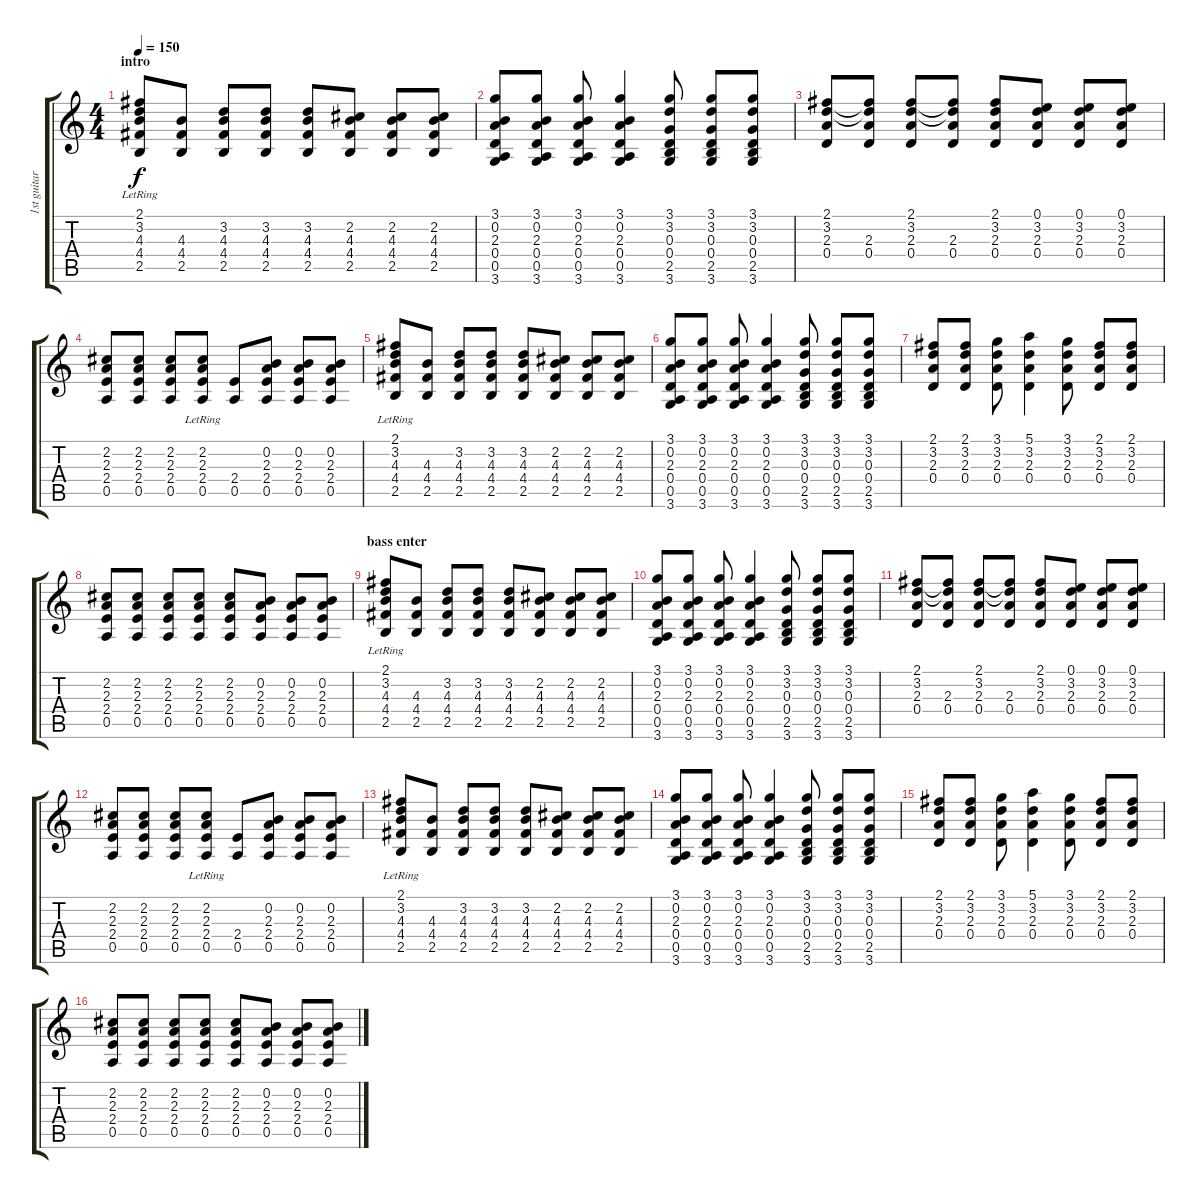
\track ("1st guitar" "1st guitar") {instrument acousticguitarsteel}
\staff {score tabs}
\tuning (E4 B3 G3 D3 A2 E2) {hide}
\ts (4 4)
\section ("" "intro")
\tempo 150
\clef g2
\ks c
(2.1{lr} 3.2{lr} 4.3 4.4 2.5).8{dy f instrument acousticguitarsteel} (4.3 4.4 2.5).8 (3.2 4.3 4.4 2.5).8 (3.2 4.3 4.4 2.5).8 (3.2 4.3 4.4 2.5).8 (2.2 4.3 4.4 2.5).8 (2.2 4.3 4.4 2.5).8 (2.2 4.3 4.4 2.5).8 |
(3.1 0.2 2.3 0.4 0.5 3.6).8 (3.1 0.2 2.3 0.4 0.5 3.6).8 (3.1 0.2 2.3 0.4 0.5 3.6).8 (3.1 0.2 2.3 0.4 0.5 3.6).4 (3.1 3.2 0.3 0.4 2.5 3.6).8 (3.1 3.2 0.3 0.4 2.5 3.6).8 (3.1 3.2 0.3 0.4 2.5 3.6).8 |
(2.1 3.2 2.3 0.4).8 (2.1{t} 3.2{t} 2.3 0.4).8 (2.1 3.2 2.3 0.4).8 (2.1{t} 3.2{t} 2.3 0.4).8 (2.1 3.2 2.3 0.4).8 (0.1 3.2 2.3 0.4).8 (0.1 3.2 2.3 0.4).8 (0.1 3.2 2.3 0.4).8 |
(2.2 2.3 2.4 0.5).8 (2.2 2.3 2.4 0.5).8 (2.2 2.3 2.4 0.5).8 (2.2{lr} 2.3 2.4 0.5).8 (2.4 0.5).8 (0.2 2.3 2.4 0.5).8 (0.2 2.3 2.4 0.5).8 (0.2 2.3 2.4 0.5).8 |
(2.1{lr} 3.2{lr} 4.3 4.4 2.5).8 (4.3 4.4 2.5).8 (3.2 4.3 4.4 2.5).8 (3.2 4.3 4.4 2.5).8 (3.2 4.3 4.4 2.5).8 (2.2 4.3 4.4 2.5).8 (2.2 4.3 4.4 2.5).8 (2.2 4.3 4.4 2.5).8 |
(3.1 0.2 2.3 0.4 0.5 3.6).8 (3.1 0.2 2.3 0.4 0.5 3.6).8 (3.1 0.2 2.3 0.4 0.5 3.6).8 (3.1 0.2 2.3 0.4 0.5 3.6).4 (3.1 3.2 0.3 0.4 2.5 3.6).8 (3.1 3.2 0.3 0.4 2.5 3.6).8 (3.1 3.2 0.3 0.4 2.5 3.6).8 |
(2.1 3.2 2.3 0.4).8 (2.1 3.2 2.3 0.4).8 (3.1 3.2 2.3 0.4).8 (5.1 3.2 2.3 0.4).4 (3.1 3.2 2.3 0.4).8 (2.1 3.2 2.3 0.4).8 (2.1 3.2 2.3 0.4).8 |
(2.2 2.3 2.4 0.5).8 (2.2 2.3 2.4 0.5).8 (2.2 2.3 2.4 0.5).8 (2.2 2.3 2.4 0.5).8 (2.2 2.3 2.4 0.5).8 (0.2 2.3 2.4 0.5).8 (0.2 2.3 2.4 0.5).8 (0.2 2.3 2.4 0.5).8 |
\section ("" "bass enter")
(2.1{lr} 3.2{lr} 4.3 4.4 2.5).8 (4.3 4.4 2.5).8 (3.2 4.3 4.4 2.5).8 (3.2 4.3 4.4 2.5).8 (3.2 4.3 4.4 2.5).8 (2.2 4.3 4.4 2.5).8 (2.2 4.3 4.4 2.5).8 (2.2 4.3 4.4 2.5).8 |
(3.1 0.2 2.3 0.4 0.5 3.6).8 (3.1 0.2 2.3 0.4 0.5 3.6).8 (3.1 0.2 2.3 0.4 0.5 3.6).8 (3.1 0.2 2.3 0.4 0.5 3.6).4 (3.1 3.2 0.3 0.4 2.5 3.6).8 (3.1 3.2 0.3 0.4 2.5 3.6).8 (3.1 3.2 0.3 0.4 2.5 3.6).8 |
(2.1 3.2 2.3 0.4).8 (2.1{t} 3.2{t} 2.3 0.4).8 (2.1 3.2 2.3 0.4).8 (2.1{t} 3.2{t} 2.3 0.4).8 (2.1 3.2 2.3 0.4).8 (0.1 3.2 2.3 0.4).8 (0.1 3.2 2.3 0.4).8 (0.1 3.2 2.3 0.4).8 |
(2.2 2.3 2.4 0.5).8 (2.2 2.3 2.4 0.5).8 (2.2 2.3 2.4 0.5).8 (2.2{lr} 2.3 2.4 0.5).8 (2.4 0.5).8 (0.2 2.3 2.4 0.5).8 (0.2 2.3 2.4 0.5).8 (0.2 2.3 2.4 0.5).8 |
(2.1{lr} 3.2{lr} 4.3 4.4 2.5).8 (4.3 4.4 2.5).8 (3.2 4.3 4.4 2.5).8 (3.2 4.3 4.4 2.5).8 (3.2 4.3 4.4 2.5).8 (2.2 4.3 4.4 2.5).8 (2.2 4.3 4.4 2.5).8 (2.2 4.3 4.4 2.5).8 |
(3.1 0.2 2.3 0.4 0.5 3.6).8 (3.1 0.2 2.3 0.4 0.5 3.6).8 (3.1 0.2 2.3 0.4 0.5 3.6).8 (3.1 0.2 2.3 0.4 0.5 3.6).4 (3.1 3.2 0.3 0.4 2.5 3.6).8 (3.1 3.2 0.3 0.4 2.5 3.6).8 (3.1 3.2 0.3 0.4 2.5 3.6).8 |
(2.1 3.2 2.3 0.4).8 (2.1 3.2 2.3 0.4).8 (3.1 3.2 2.3 0.4).8 (5.1 3.2 2.3 0.4).4 (3.1 3.2 2.3 0.4).8 (2.1 3.2 2.3 0.4).8 (2.1 3.2 2.3 0.4).8 |
(2.2 2.3 2.4 0.5).8 (2.2 2.3 2.4 0.5).8 (2.2 2.3 2.4 0.5).8 (2.2 2.3 2.4 0.5).8 (2.2 2.3 2.4 0.5).8 (0.2 2.3 2.4 0.5).8 (0.2 2.3 2.4 0.5).8 (0.2 2.3 2.4 0.5).8
